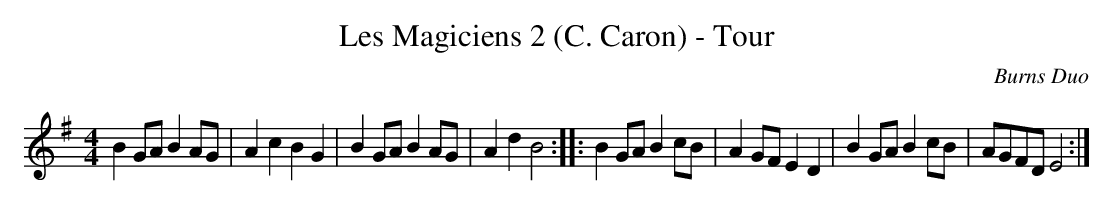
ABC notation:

X:1
T:Les Magiciens 2 (C. Caron) - Tour
C:Burns Duo
M:4/4
L:1/8
K:G
B2 GA B2 AG|A2 c2 B2 G2|\
B2 GA B2 AG|A2 d2 B4:|\
|:B2 GA B2 cB|A2 GF E2 D2|\
B2 GA B2 cB|AGFD E4:|
